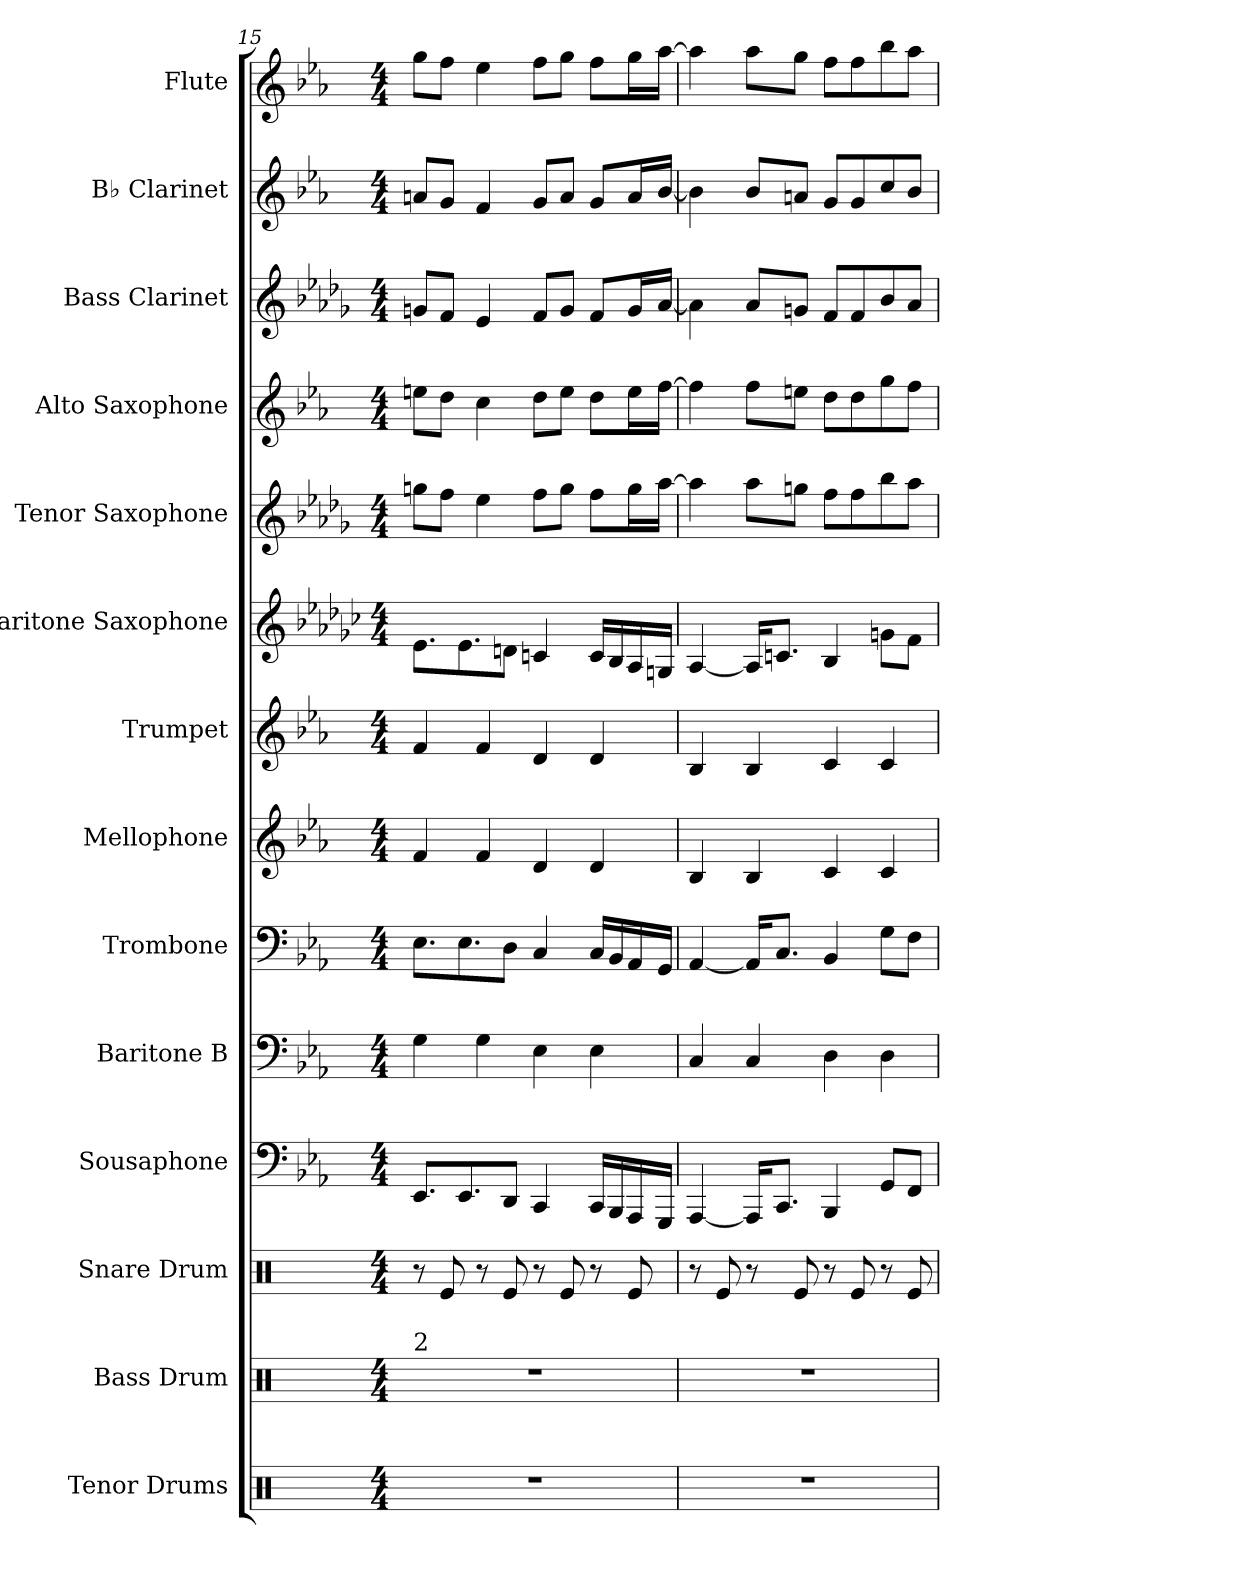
**kern	**kern	**kern	**kern	**kern	**kern	**kern	**kern	**kern	**kern	**kern	**kern	**kern	**kern
*part14	*part13	*part12	*part11	*part10	*part9	*part8	*part7	*part6	*part5	*part4	*part3	*part2	*part1
*staff14	*staff13	*staff12	*staff11	*staff10	*staff9	*staff8	*staff7	*staff6	*staff5	*staff4	*staff3	*staff2	*staff1
*I"Tenor Drums	*I"Bass Drum	*I"Snare Drum	*I"Sousaphone	*I"Baritone B	*I"Trombone	*I"Mellophone	*I"Trumpet	*I"Baritone Saxophone	*I"Tenor Saxophone	*I"Alto Saxophone	*I"Bass Clarinet	*I"B♭ Clarinet	*I"Flute
*I'TD	*I'B. Dr.	*I'SD	*I'Sou	*I'Bar B	*I'Tbn	*I'Mel	*I'Tpt	*I'B Sax	*I'T Sax	*I'A Sax	*I'B Cl	*I'Cl	*I'F
!!LO:PB:g=z
*clefX	*clefX	*clefX	*clefF4	*clefF4	*clefF4	*clefG2	*clefG2	*clefG2	*clefG2	*clefG2	*clefG2	*clefG2	*clefG2
*	*	*	*	*	*	*ITrd4c7	*ITrd1c2	*ITrd12c21	*ITrd8c14	*ITrd5c9	*ITrd8c14	*ITrd1c2	*
*k[]	*k[]	*k[]	*k[b-e-a-]	*k[b-e-a-]	*k[b-e-a-]	*k[b-e-a-d-]	*k[b-e-a-d-g-]	*k[b-e-a-d-g-c-]	*k[b-e-a-d-g-]	*k[b-e-a-d-g-c-]	*k[b-e-a-d-g-]	*k[b-e-a-d-g-]	*k[b-e-a-]
*M4/4	*M4/4	*M4/4	*M4/4	*M4/4	*M4/4	*M4/4	*M4/4	*M4/4	*M4/4	*M4/4	*M4/4	*M4/4	*M4/4
=15	=15	=15	=15	=15	=15	=15	=15	=15	=15	=15	=15	=15	=15
!	!LO:TX:a:t=2	!	!	!	!	!	!	!	!	!	!	!	!
1r	1r	8r	8.EE-/L	4G\	8.E-\L	4B-/	4e-/	8.E-\L	8gn\L	8gn\L	8Gn/L	8gn/L	8gg\L
.	.	8Re/	.	.	.	.	.	.	8f\J	8f\J	8F/J	8f/J	8ff\J
.	.	.	8.EE-/	.	8.E-\	.	.	8.E-\	.	.	.	.	.
.	.	8r	.	4G\	.	4B-/	4e-/	.	4e-\	4e-\	4E-/	4e-/	4ee-\
.	.	8Re/	8DD/J	.	8D\J	.	.	8Dn\J	.	.	.	.	.
.	.	8r	4CC/	4E-\	4C/	4G/	4c/	4Cn/	8f\L	8f\L	8F/L	8f/L	8ff\L
.	.	8Re/	.	.	.	.	.	.	8g\J	8g\J	8G/J	8g/J	8gg\J
.	.	8r	16CC/LL	4E-\	16C/LL	4G/	4c/	16C/LL	8f\L	8f\L	8F/L	8f/L	8ff\L
.	.	.	16BBB-/	.	16BB-/	.	.	16BB-/	.	.	.	.	.
.	.	8Re/	16AAA-/	.	16AA-/	.	.	16AA-/	16g\L	16g\L	16G/L	16g/L	16gg\L
.	.	.	16GGG/JJ	.	16GG/JJ	.	.	16GGn/JJ	[16a-\JJ	[16a-\JJ	[16A-/JJ	[16a-/JJ	[16aa-\JJ
=16	=16	=16	=16	=16	=16	=16	=16	=16	=16	=16	=16	=16	=16
1r	1r	8r	[4AAA-/	4C/	[4AA-/	4E-/	4A-/	[4AA-/	4a-\]	4a-\]	4A-\]	4a-\]	4aa-\]
.	.	8Re/	.	.	.	.	.	.	.	.	.	.	.
.	.	8r	16AAA-/KL]	4C/	16AA-/KL]	4E-/	4A-/	16AA-/KL]	8a-\L	8a-\L	8A-/L	8a-/L	8aa-\L
.	.	.	8.CC/J	.	8.C/J	.	.	8.Cn/J	.	.	.	.	.
.	.	8Re/	.	.	.	.	.	.	8gn\J	8gn\J	8Gn/J	8gn/J	8gg\J
.	.	8r	4BBB-/	4D\	4BB-/	4F/	4B-/	4BB-/	8f\L	8f\L	8F/L	8f/L	8ff\L
.	.	8Re/	.	.	.	.	.	.	8f\	8f\	8F/	8f/	8ff\
.	.	8r	8GG/L	4D\	8G\L	4F/	4B-/	8Gn\L	8b-\	8b-\	8B-/	8b-/	8bb-\
.	.	8Re/	8FF/J	.	8F\J	.	.	8F\J	8a-\J	8a-\J	8A-/J	8a-/J	8aa-\J
=	=	=	=	=	=	=	=	=	=	=	=	=	=
*-	*-	*-	*-	*-	*-	*-	*-	*-	*-	*-	*-	*-	*-
